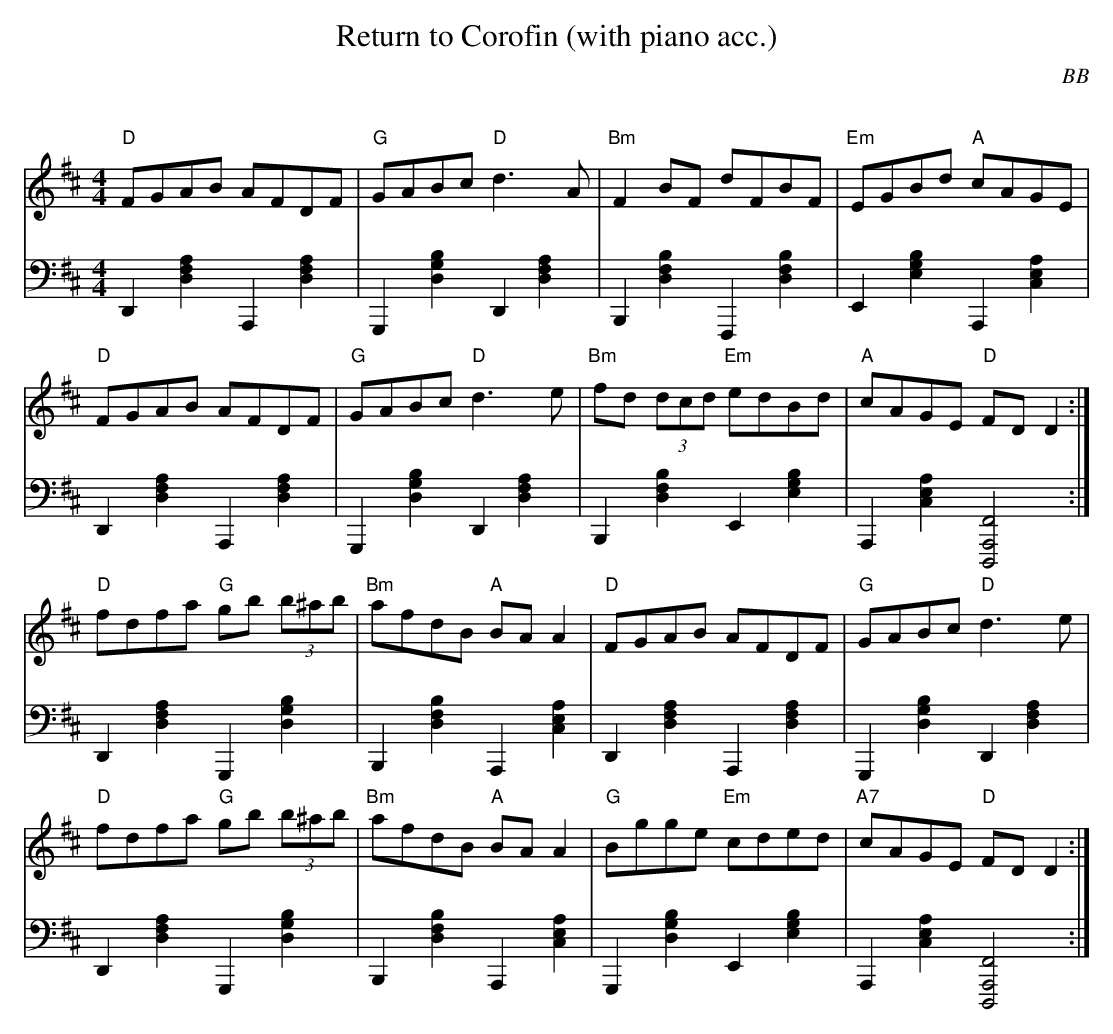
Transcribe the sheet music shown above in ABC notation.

X:1
T: Return to Corofin (with piano acc.)
C: BB
Q: 350
M: 4/4
L: 1/8
V: 1 program 1 73 %flute
V: 2 clef=bass m=D volume = 70 program 1 00
K: D
[V:1] "D"FGAB AFDF | "G"GABc "D"d3 A | "Bm"F2 BF dFBF | "Em"EGBd "A"cAGE |
[V:2] D,2[A2D2F2]A,,2[A2D2F2]|G,,2[G2D2B2]D,2[A2D2F2]|B,,2[F2D2B2]F,,2[F2D2B2]|\
E,2[E2G2B2]A,,2[A2C2E2]|
[V:1] "D"FGAB AFDF | "G"GABc "D"d3 e| "Bm"fd (3dcd "Em"edBd | "A"cAGE "D"FD D2 :|
[V:2] D,2[A2D2F2]A,,2[A2D2F2]|G,,2[G2D2B2]D,2[A2D2F2]|B,,2[F2D2B2]E,2[E2G2B2]|\
A,,2[A2C2E2][D,,4A,,4F,4]:|
[V:1] "D"fdfa "G"gb (3b^ab | "Bm"afdB "A"BA A2 | "D"FGAB AFDF | "G"GABc "D"d3 e |
[V:2] D,2[A2D2F2]G,,2[G2D2B2]|B,,2[F2D2B2]A,,2[A2C2E2]|D,2[A2D2F2]A,,2[A2D2F2]|\
G,,2[G2D2B2]D,2[A2D2F2]|
[V:1] "D"fdfa "G"gb (3b^ab |"Bm"afdB "A"BA A2 |"G"Bgge "Em"cded |"A7"cAGE "D"FD D2 :|
[V:2] D,2[A2D2F2]G,,2[G2D2B2]|B,,2[F2D2B2]A,,2[A2C2E2]|G,,2[G2D2B2]E,2[E2G2B2]|
A,,2[A2C2E2][D,,4A,,4F,4] :|
